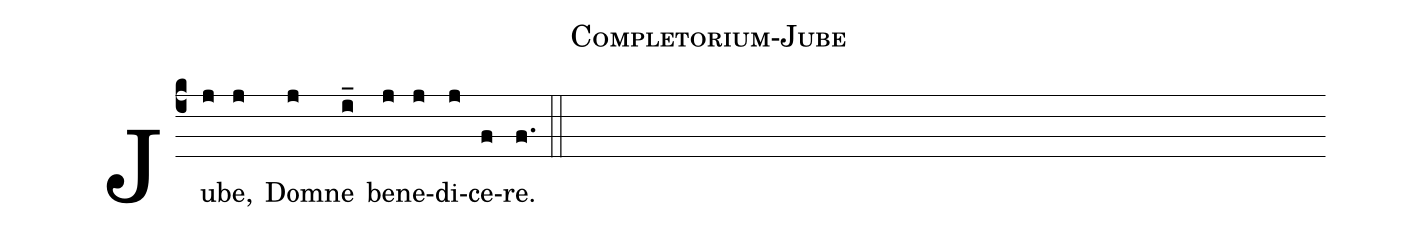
name:Completorium-Jube;
%%
(c4) Ju(j)be,(j) Dom(j)ne(i_) be(j)ne(j)di(j)ce(f)re.(f.) (::)
